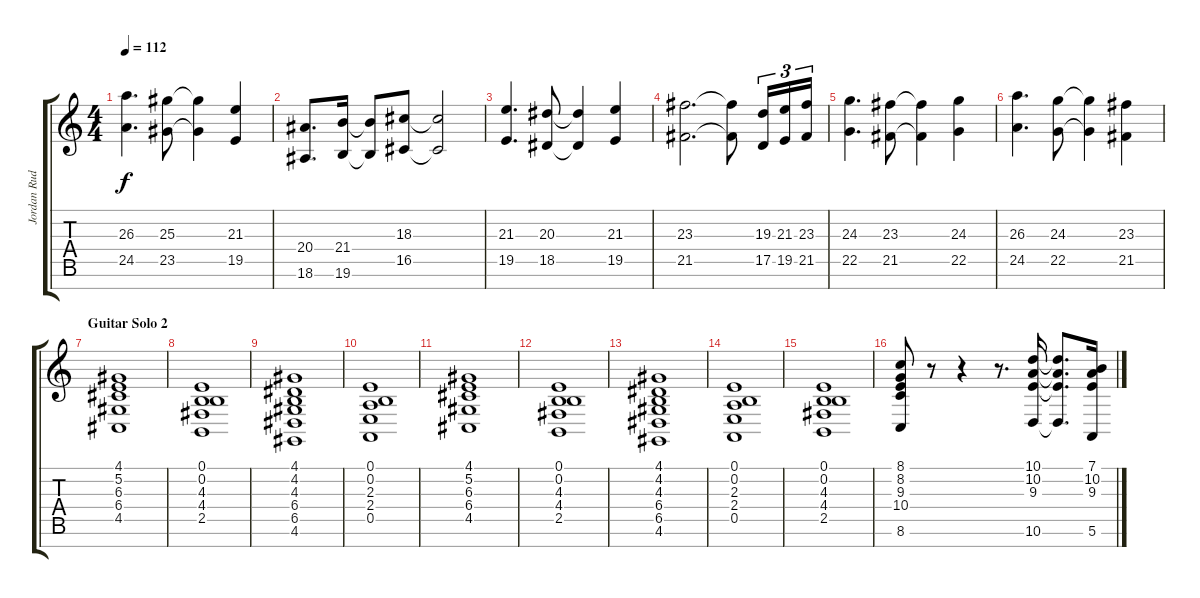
\track ("Jordan Rudess" "Jordan Rud") {instrument stringensemble1}
\staff {score tabs}
\tuning (E4 B3 G3 D3 A2 E2 B1) {hide}
\ts (4 4)
\tempo 112
\clef g2
\ks c
(26.3 24.5).4{d dy f} (25.3 23.5).8 (25.3{t} 23.5{t}).4 (21.3 19.5).4 |
(20.4 18.6).8{d} (21.4 19.6).16 (21.4{t} 19.6{t}).8 (18.3 16.5).8 (18.3{t} 16.5{t}).2 |
(21.3 19.5).4{d} (20.3 18.5).8 (20.3{t} 18.5{t}).4 (21.3 19.5).4 |
(23.3 21.5).2{d} (23.3{t} 21.5{t}).8 (19.3 17.5).16{tu (3 2)} (21.3 19.5).16{tu (3 2)} (23.3 21.5).16{tu (3 2)} |
(24.3 22.5).4{d} (23.3 21.5).8 (23.3{t} 21.5{t}).4 (24.3 22.5).4 |
(26.3 24.5).4{d} (24.3 22.5).8 (24.3{t} 22.5{t}).4 (23.3 21.5).4 |
\section ("" "Guitar Solo 2")
(4.1 5.2 6.3 6.4 4.5).1 |
(0.1 0.2 4.3 4.4 2.5).1 |
(4.1 4.2 4.3 6.4 6.5 4.6).1 |
(0.1 0.2 2.3 2.4 0.5).1 |
(4.1 5.2 6.3 6.4 4.5).1 |
(0.1 0.2 4.3 4.4 2.5).1 |
(4.1 4.2 4.3 6.4 6.5 4.6).1 |
(0.1 0.2 2.3 2.4 0.5).1 |
(0.1 0.2 4.3 4.4 2.5).1 |
(8.1 8.2 9.3 10.4 8.6).8{instrument acousticgrandpiano} r.8 r.4 r.8{d} (10.1 10.2 9.3 10.6).16 (10.1{t} 10.2{t} 9.3{t} 10.6{t}).8{d} (7.1 10.2 9.3 5.6).16
